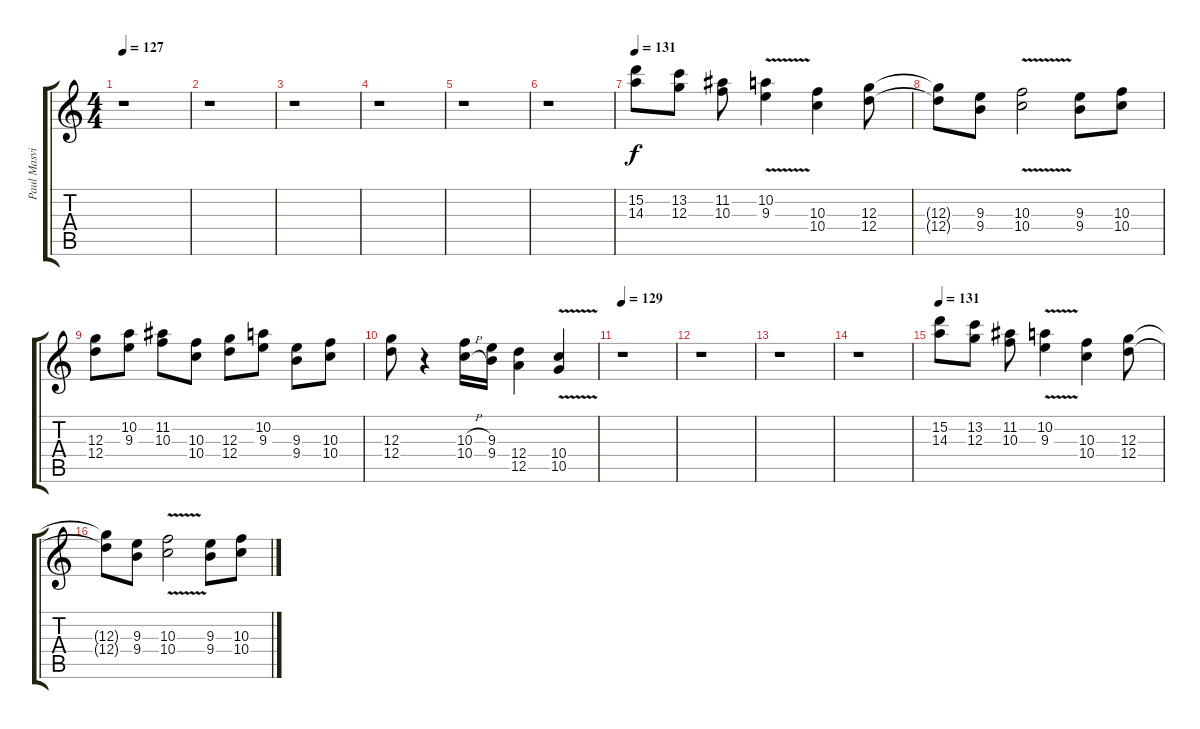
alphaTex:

\track ("Paul Masvidal (distortion)" "Paul Masvi") {instrument distortionguitar}
\staff {score tabs}
\tuning (E4 B3 G3 D3 A2 E2) {hide}
\ts (4 4)
\tempo 127
\clef g2
\ks c
r.1{dy f} |
r.1 |
r.1 |
r.1 |
r.1 |
r.1 |
\tempo 131
(15.2 14.3).8 (13.2 12.3).8 (11.2 10.3).8 (10.2{v} 9.3{v}).4 (10.3 10.4).4 (12.3 12.4).8 |
(12.3{t} 12.4{t}).8 (9.3 9.4).8 (10.3{v} 10.4{v}).2 (9.3 9.4).8 (10.3 10.4).8 |
(12.3 12.4).8 (10.2 9.3).8 (11.2 10.3).8 (10.3 10.4).8 (12.3 12.4).8 (10.2 9.3).8 (9.3 9.4).8 (10.3 10.4).8 |
(12.3 12.4).8 r.4 (10.3{h} 10.4{h}).16 (9.3 9.4).16 (12.4 12.5).4 (10.4{v} 10.5{v}).4 |
\tempo 129
r.1 |
r.1 |
r.1 |
r.1 |
\tempo 131
(15.2 14.3).8 (13.2 12.3).8 (11.2 10.3).8 (10.2{v} 9.3{v}).4 (10.3 10.4).4 (12.3 12.4).8 |
(12.3{t} 12.4{t}).8 (9.3 9.4).8 (10.3{v} 10.4{v}).2 (9.3 9.4).8 (10.3 10.4).8
